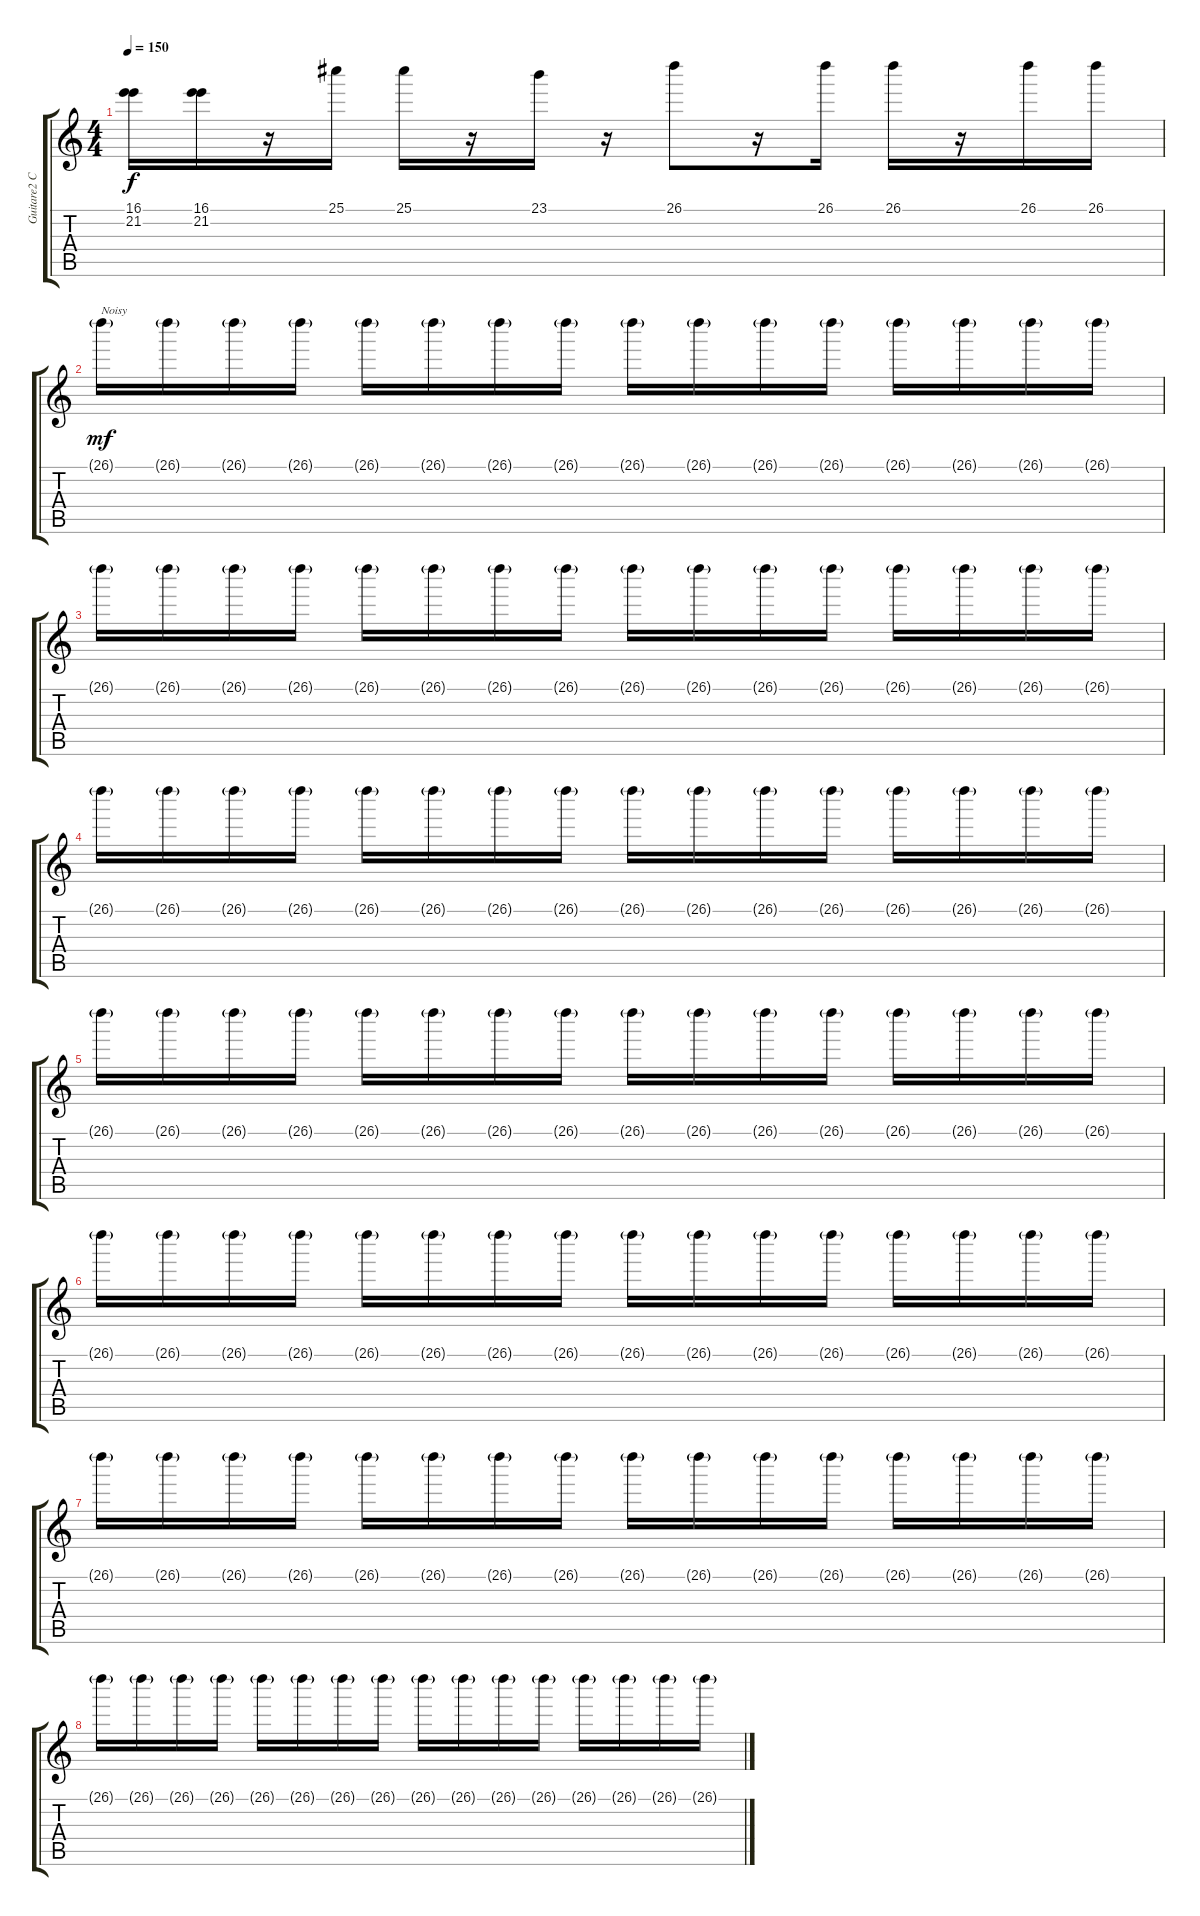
\track ("Guitare2 C" "Guitare2 C") {instrument distortionguitar}
\staff {score tabs}
\tuning (C4 G3 Eb3 Bb2 F2 C2) {hide}
\ts (4 4)
\tempo 150
\clef g2
\ks c
(16.1 21.2).16{dy f} (16.1 21.2).16 r.16 25.1.16 25.1.16 r.16 23.1.16 r.16 26.1.8 r.16 26.1.16 26.1.16 r.16 26.1.16 26.1.16 |
26.1{g}.16{txt "Noisy" dy mf} 26.1{g}.16 26.1{g}.16 26.1{g}.16 26.1{g}.16 26.1{g}.16 26.1{g}.16 26.1{g}.16 26.1{g}.16 26.1{g}.16 26.1{g}.16 26.1{g}.16 26.1{g}.16 26.1{g}.16 26.1{g}.16 26.1{g}.16 |
26.1{g}.16 26.1{g}.16 26.1{g}.16 26.1{g}.16 26.1{g}.16 26.1{g}.16 26.1{g}.16 26.1{g}.16 26.1{g}.16 26.1{g}.16 26.1{g}.16 26.1{g}.16 26.1{g}.16 26.1{g}.16 26.1{g}.16 26.1{g}.16 |
26.1{g}.16 26.1{g}.16 26.1{g}.16 26.1{g}.16 26.1{g}.16 26.1{g}.16 26.1{g}.16 26.1{g}.16 26.1{g}.16 26.1{g}.16 26.1{g}.16 26.1{g}.16 26.1{g}.16 26.1{g}.16 26.1{g}.16 26.1{g}.16 |
26.1{g}.16 26.1{g}.16 26.1{g}.16 26.1{g}.16 26.1{g}.16 26.1{g}.16 26.1{g}.16 26.1{g}.16 26.1{g}.16 26.1{g}.16 26.1{g}.16 26.1{g}.16 26.1{g}.16 26.1{g}.16 26.1{g}.16 26.1{g}.16 |
26.1{g}.16 26.1{g}.16 26.1{g}.16 26.1{g}.16 26.1{g}.16 26.1{g}.16 26.1{g}.16 26.1{g}.16 26.1{g}.16 26.1{g}.16 26.1{g}.16 26.1{g}.16 26.1{g}.16 26.1{g}.16 26.1{g}.16 26.1{g}.16 |
26.1{g}.16 26.1{g}.16 26.1{g}.16 26.1{g}.16 26.1{g}.16 26.1{g}.16 26.1{g}.16 26.1{g}.16 26.1{g}.16 26.1{g}.16 26.1{g}.16 26.1{g}.16 26.1{g}.16 26.1{g}.16 26.1{g}.16 26.1{g}.16 |
26.1{g}.16 26.1{g}.16 26.1{g}.16 26.1{g}.16 26.1{g}.16 26.1{g}.16 26.1{g}.16 26.1{g}.16 26.1{g}.16 26.1{g}.16 26.1{g}.16 26.1{g}.16 26.1{g}.16 26.1{g}.16 26.1{g}.16 26.1{g}.16
